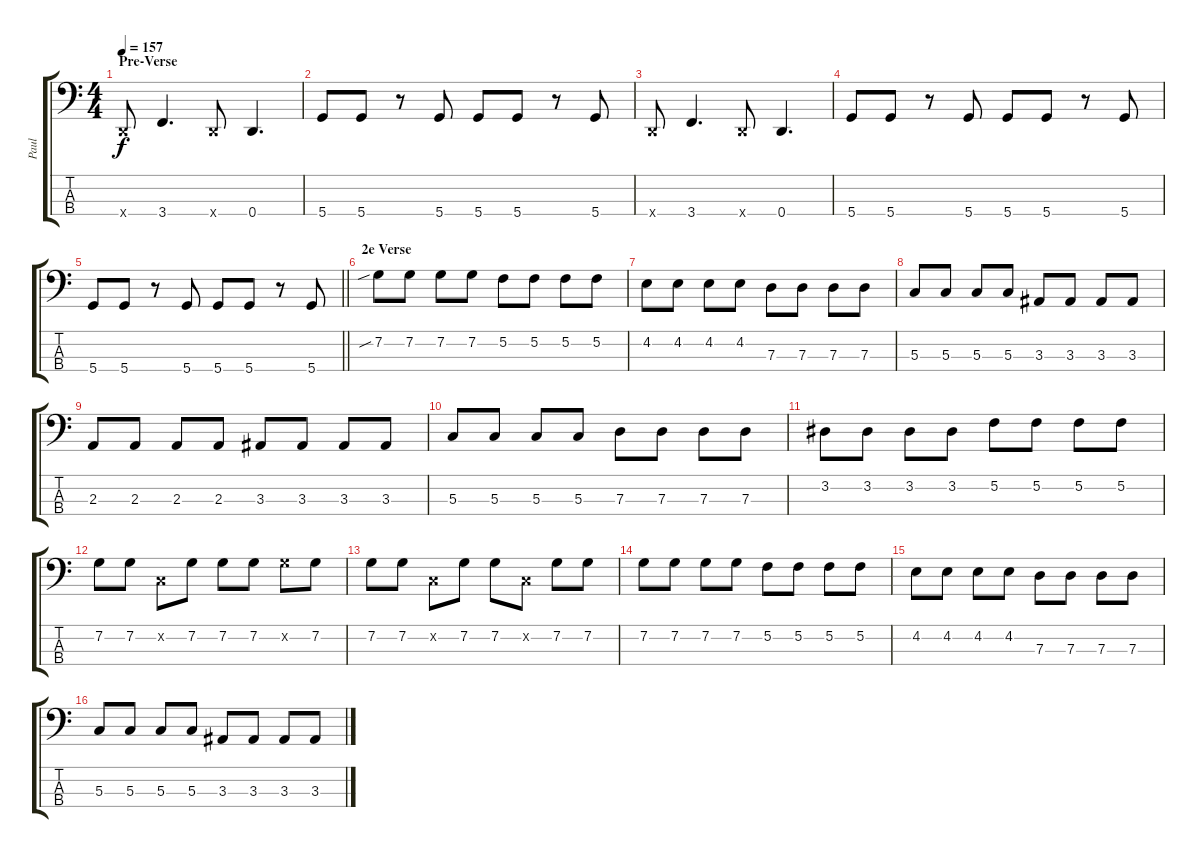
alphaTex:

\track ("Paul" "Paul") {instrument electricbassfinger}
\staff {score tabs}
\tuning (F2 C2 G1 D1) {hide}
\ts (4 4)
\section ("" "Pre-Verse")
\tempo 157
\clef f4
\ks c
0.4{x}.8{dy f} 3.4.4{d} 0.4{x}.8 0.4.4{d} |
5.4.8 5.4.8 r.8 5.4.8 5.4.8 5.4.8 r.8 5.4.8 |
0.4{x}.8 3.4.4{d} 0.4{x}.8 0.4.4{d} |
5.4.8 5.4.8 r.8 5.4.8 5.4.8 5.4.8 r.8 5.4.8 |
\barLineRight lightlight
5.4.8 5.4.8 r.8 5.4.8 5.4.8 5.4.8 r.8 5.4.8 |
\section ("" "2e Verse")
7.2{sib}.8 7.2.8 7.2.8 7.2.8 5.2.8 5.2.8 5.2.8 5.2.8 |
4.2.8 4.2.8 4.2.8 4.2.8 7.3.8 7.3.8 7.3.8 7.3.8 |
5.3.8 5.3.8 5.3.8 5.3.8 3.3.8 3.3.8 3.3.8 3.3.8 |
2.3.8 2.3.8 2.3.8 2.3.8 3.3.8 3.3.8 3.3.8 3.3.8 |
5.3.8 5.3.8 5.3.8 5.3.8 7.3.8 7.3.8 7.3.8 7.3.8 |
3.2.8 3.2.8 3.2.8 3.2.8 5.2.8 5.2.8 5.2.8 5.2.8 |
7.2.8 7.2.8 0.2{x}.8 7.2.8 7.2.8 7.2.8 7.2{x}.8 7.2.8 |
7.2.8 7.2.8 0.2{x}.8 7.2.8 7.2.8 0.2{x}.8 7.2.8 7.2.8 |
7.2.8 7.2.8 7.2.8 7.2.8 5.2.8 5.2.8 5.2.8 5.2.8 |
4.2.8 4.2.8 4.2.8 4.2.8 7.3.8 7.3.8 7.3.8 7.3.8 |
5.3.8 5.3.8 5.3.8 5.3.8 3.3.8 3.3.8 3.3.8 3.3.8
